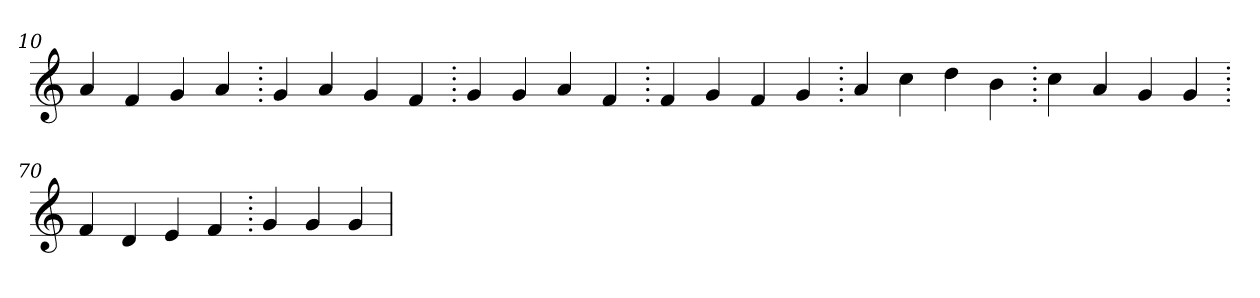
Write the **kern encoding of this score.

**kern
*part1
*staff1
*clefG2
=10.
4a
4f
4g
4a
=20.
4g
4a
4g
4f
=30.
4g
4g
4a
4f
=40.
4f
4g
4f
4g
=50.
4a
4cc
4dd
4b
=60.
4cc
4a
4g
4g
=70.
4f
4d
4e
4f
=80.
4g
4g
4g
=
*-
